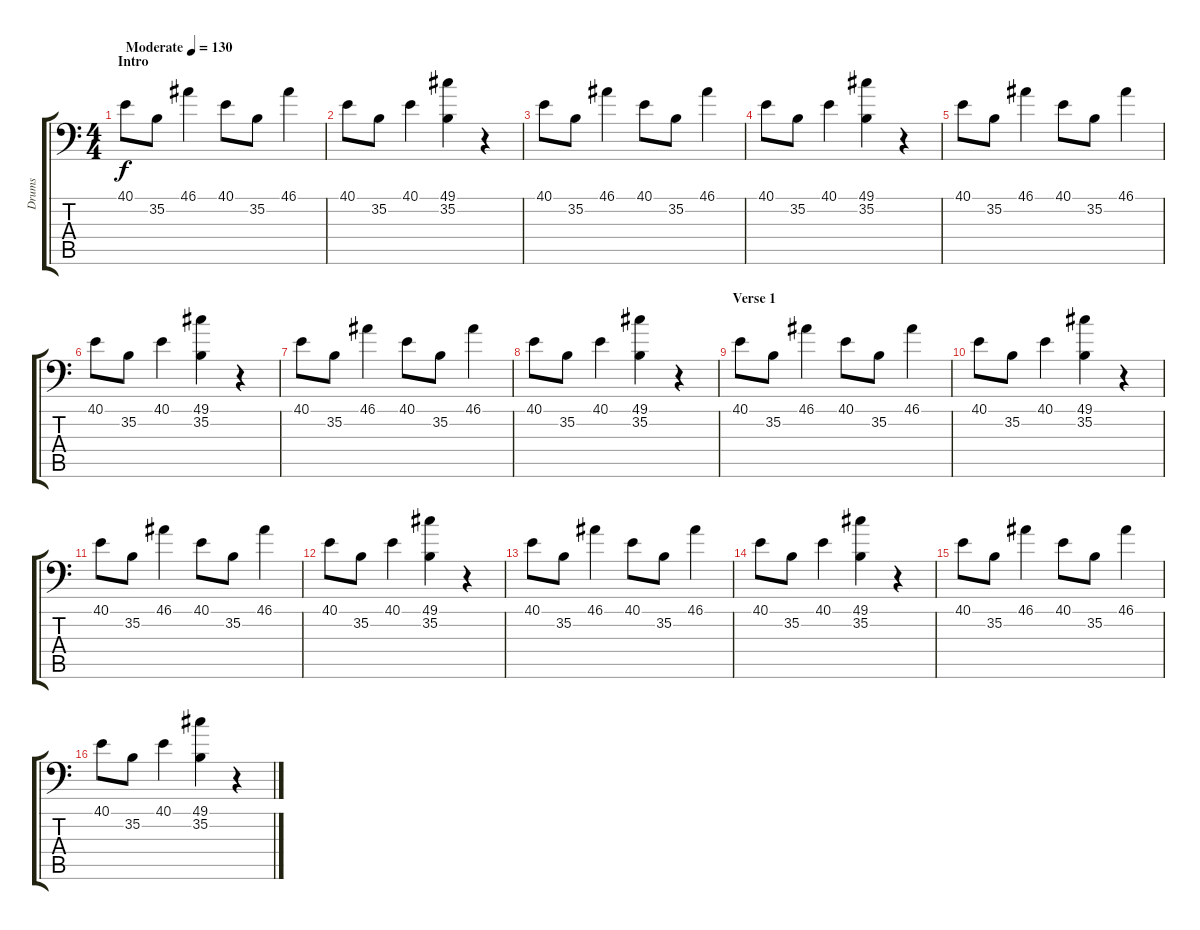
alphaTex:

\track ("Drums" "Drums") {instrument acousticgrandpiano}
\staff {score tabs}
\tuning (C-1 C-1 C-1 C-1 C-1 C-1) {hide}
\ts (4 4)
\section ("" "Intro")
\tempo (130 "Moderate")
\clef f4
\ks c
40.1.8{dy f instrument acousticgrandpiano} 35.2.8 46.1.4 40.1.8 35.2.8 46.1.4 |
40.1.8 35.2.8 40.1.4 (49.1 35.2).4 r.4 |
40.1.8 35.2.8 46.1.4 40.1.8 35.2.8 46.1.4 |
40.1.8 35.2.8 40.1.4 (49.1 35.2).4 r.4 |
40.1.8 35.2.8 46.1.4 40.1.8 35.2.8 46.1.4 |
40.1.8 35.2.8 40.1.4 (49.1 35.2).4 r.4 |
40.1.8 35.2.8 46.1.4 40.1.8 35.2.8 46.1.4 |
40.1.8 35.2.8 40.1.4 (49.1 35.2).4 r.4 |
\section ("" "Verse 1")
40.1.8 35.2.8 46.1.4 40.1.8 35.2.8 46.1.4 |
40.1.8 35.2.8 40.1.4 (49.1 35.2).4 r.4 |
40.1.8 35.2.8 46.1.4 40.1.8 35.2.8 46.1.4 |
40.1.8 35.2.8 40.1.4 (49.1 35.2).4 r.4 |
40.1.8 35.2.8 46.1.4 40.1.8 35.2.8 46.1.4 |
40.1.8 35.2.8 40.1.4 (49.1 35.2).4 r.4 |
40.1.8 35.2.8 46.1.4 40.1.8 35.2.8 46.1.4 |
40.1.8 35.2.8 40.1.4 (49.1 35.2).4 r.4
